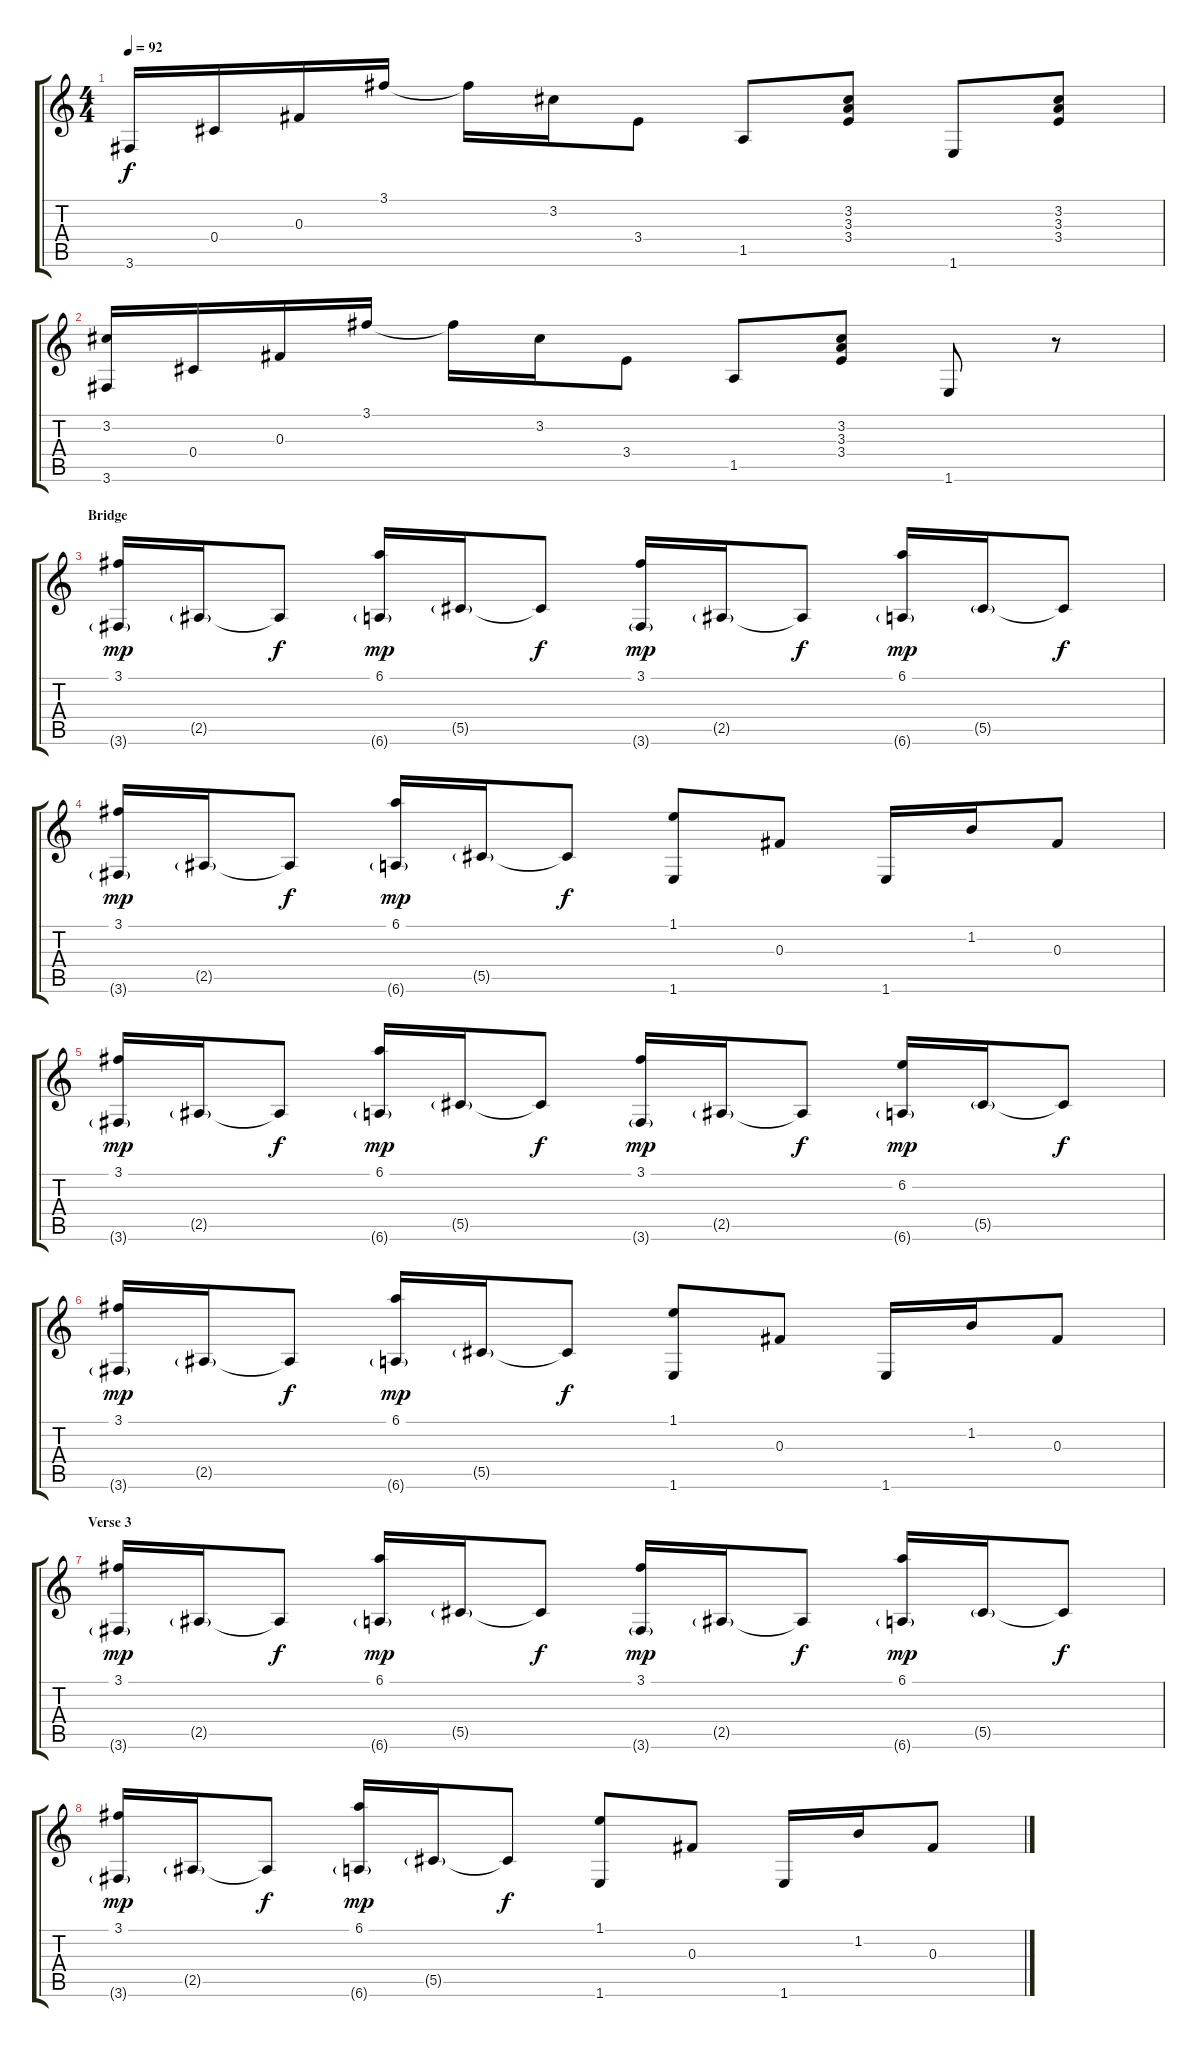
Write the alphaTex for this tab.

\track ("                             - Guitar II" "          ") {instrument acousticguitarsteel}
\staff {score tabs}
\tuning (Eb4 Bb3 Gb3 Db3 Ab2 Eb2) {hide}
\ts (4 4)
\tempo 92
\clef g2
\ks c
3.6.16{dy f} 0.4.16 0.3.16 3.1.16 3.1{t}.16 3.2.16 3.4.8 1.5.8 (3.2 3.3 3.4).8 1.6.8 (3.2 3.3 3.4).8 |
(3.2 3.6).16 0.4.16 0.3.16 3.1.16 3.1{t}.16 3.2.16 3.4.8 1.5.8 (3.2 3.3 3.4).8 1.6.8 r.8 |
\section ("" "Bridge")
(3.1 3.6{g}).16{dy mp} 2.5{g}.16 2.5{t}.8{dy f} (6.1 6.6{g}).16{dy mp} 5.5{g}.16 5.5{t}.8{dy f} (3.1 3.6{g}).16{dy mp} 2.5{g}.16 2.5{t}.8{dy f} (6.1 6.6{g}).16{dy mp} 5.5{g}.16 5.5{t}.8{dy f} |
(3.1 3.6{g}).16{dy mp} 2.5{g}.16 2.5{t}.8{dy f} (6.1 6.6{g}).16{dy mp} 5.5{g}.16 5.5{t}.8{dy f} (1.1 1.6).8 0.3.8 1.6.16 1.2.16 0.3.8 |
(3.1 3.6{g}).16{dy mp} 2.5{g}.16 2.5{t}.8{dy f} (6.1 6.6{g}).16{dy mp} 5.5{g}.16 5.5{t}.8{dy f} (3.1 3.6{g}).16{dy mp} 2.5{g}.16 2.5{t}.8{dy f} (6.2 6.6{g}).16{dy mp} 5.5{g}.16 5.5{t}.8{dy f} |
(3.1 3.6{g}).16{dy mp} 2.5{g}.16 2.5{t}.8{dy f} (6.1 6.6{g}).16{dy mp} 5.5{g}.16 5.5{t}.8{dy f} (1.1 1.6).8 0.3.8 1.6.16 1.2.16 0.3.8 |
\section ("" "Verse 3")
(3.1 3.6{g}).16{dy mp} 2.5{g}.16 2.5{t}.8{dy f} (6.1 6.6{g}).16{dy mp} 5.5{g}.16 5.5{t}.8{dy f} (3.1 3.6{g}).16{dy mp} 2.5{g}.16 2.5{t}.8{dy f} (6.1 6.6{g}).16{dy mp} 5.5{g}.16 5.5{t}.8{dy f} |
(3.1 3.6{g}).16{dy mp} 2.5{g}.16 2.5{t}.8{dy f} (6.1 6.6{g}).16{dy mp} 5.5{g}.16 5.5{t}.8{dy f} (1.1 1.6).8 0.3.8 1.6.16 1.2.16 0.3.8
